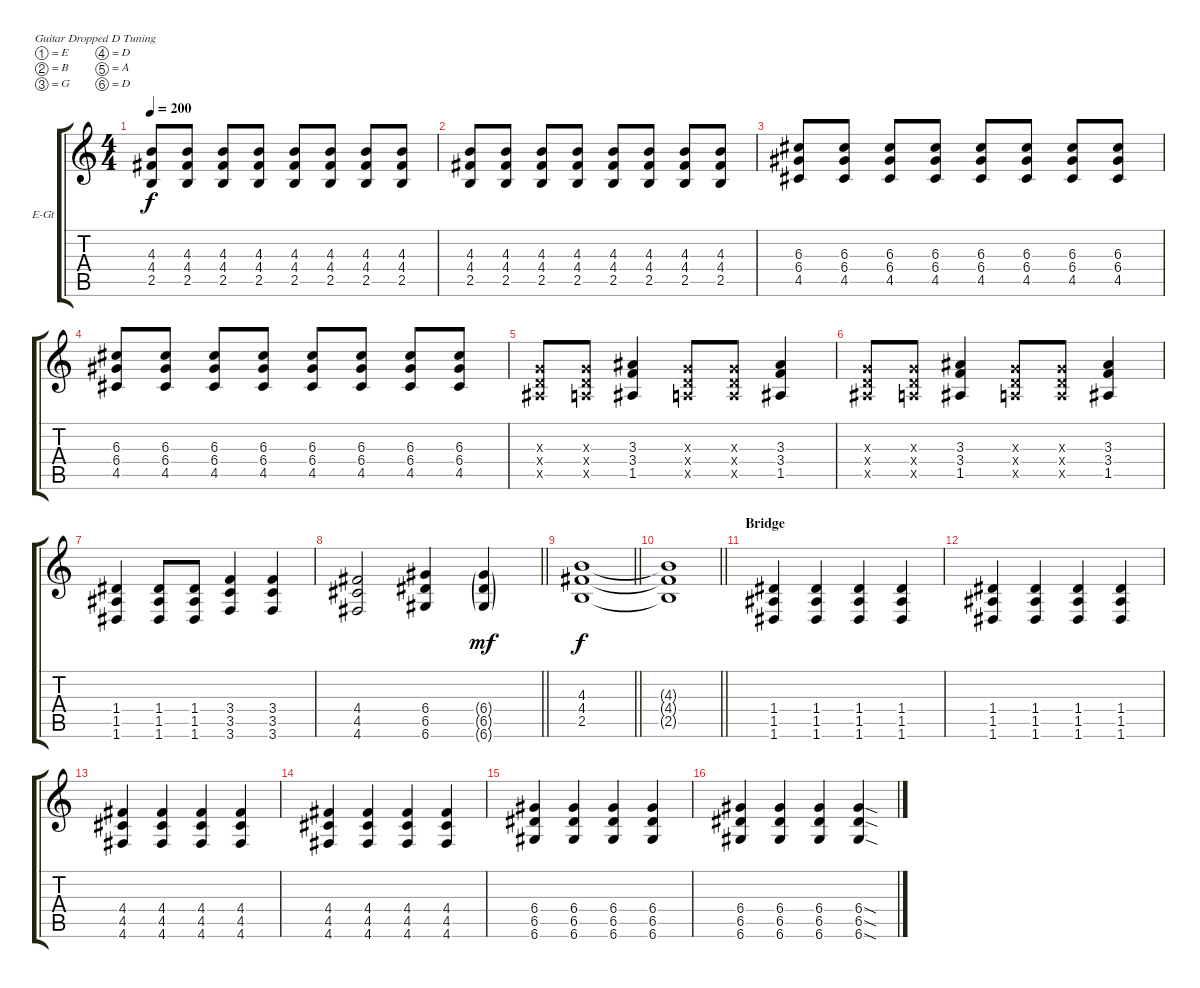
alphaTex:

\bracketExtendMode groupsimilarinstruments
\firstSystemTrackNameOrientation horizontal
\otherSystemsTrackNameOrientation horizontal
\track ("Guitar 1" "E-Gt") {instrument distortionguitar}
\staff {score tabs}
\tuning (E4 B3 G3 D3 A2 D2)
\ts (4 4)
\tempo 200
\clef g2
\ks c
(4.3 4.4 2.5).8{dy f} (4.3 4.4 2.5).8 (4.3 4.4 2.5).8 (4.3 4.4 2.5).8 (4.3 4.4 2.5).8 (4.3 4.4 2.5).8 (4.3 4.4 2.5).8 (4.3 4.4 2.5).8 |
(4.3 4.4 2.5).8 (4.3 4.4 2.5).8 (4.3 4.4 2.5).8 (4.3 4.4 2.5).8 (4.3 4.4 2.5).8 (4.3 4.4 2.5).8 (4.3 4.4 2.5).8 (4.3 4.4 2.5).8 |
(6.3 6.4 4.5).8 (6.3 6.4 4.5).8 (6.3 6.4 4.5).8 (6.3 6.4 4.5).8 (6.3 6.4 4.5).8 (6.3 6.4 4.5).8 (6.3 6.4 4.5).8 (6.3 6.4 4.5).8 |
(6.3 6.4 4.5).8 (6.3 6.4 4.5).8 (6.3 6.4 4.5).8 (6.3 6.4 4.5).8 (6.3 6.4 4.5).8 (6.3 6.4 4.5).8 (6.3 6.4 4.5).8 (6.3 6.4 4.5).8 |
(0.3{x} 0.4{x} 1.5{x}).8 (0.3{x} 0.4{x} 0.5{x}).8 (3.3 3.4 1.5).4 (0.3{x} 0.4{x} 0.5{x}).8 (0.3{x} 0.4{x} 0.5{x}).8 (3.3 3.4 1.5).4 |
(0.3{x} 0.4{x} 1.5{x}).8 (0.3{x} 0.4{x} 0.5{x}).8 (3.3 3.4 1.5).4 (0.3{x} 0.4{x} 0.5{x}).8 (0.3{x} 0.4{x} 0.5{x}).8 (3.3 3.4 1.5).4 |
(1.4 1.5 1.6).4 (1.4 1.5 1.6).8 (1.4 1.5 1.6).8 (3.4 3.5 3.6).4 (3.4 3.5 3.6).4 |
\barLineRight lightlight
(4.4 4.5 4.6).2 (6.4 6.5 6.6).4 (6.4{g} 6.5{g} 6.6{g}).4{dy mf} |
\barLineRight lightlight
(4.3 4.4 2.5).1{dy f} |
\barLineRight lightlight
(4.3{t} 4.4{t} 2.5{t}).1 |
\section ("" "Bridge")
(1.4 1.5 1.6).4 (1.4 1.5 1.6).4 (1.4 1.5 1.6).4 (1.4 1.5 1.6).4 |
(1.4 1.5 1.6).4 (1.4 1.5 1.6).4 (1.4 1.5 1.6).4 (1.4 1.5 1.6).4 |
(4.4 4.5 4.6).4 (4.4 4.5 4.6).4 (4.4 4.5 4.6).4 (4.4 4.5 4.6).4 |
(4.4 4.5 4.6).4 (4.4 4.5 4.6).4 (4.4 4.5 4.6).4 (4.4 4.5 4.6).4 |
(6.4 6.5 6.6).4 (6.4 6.5 6.6).4 (6.4 6.5 6.6).4 (6.4 6.5 6.6).4 |
(6.4 6.5 6.6).4 (6.4 6.5 6.6).4 (6.4 6.5 6.6).4 (6.4{sod} 6.5{sod} 6.6{sod}).4
